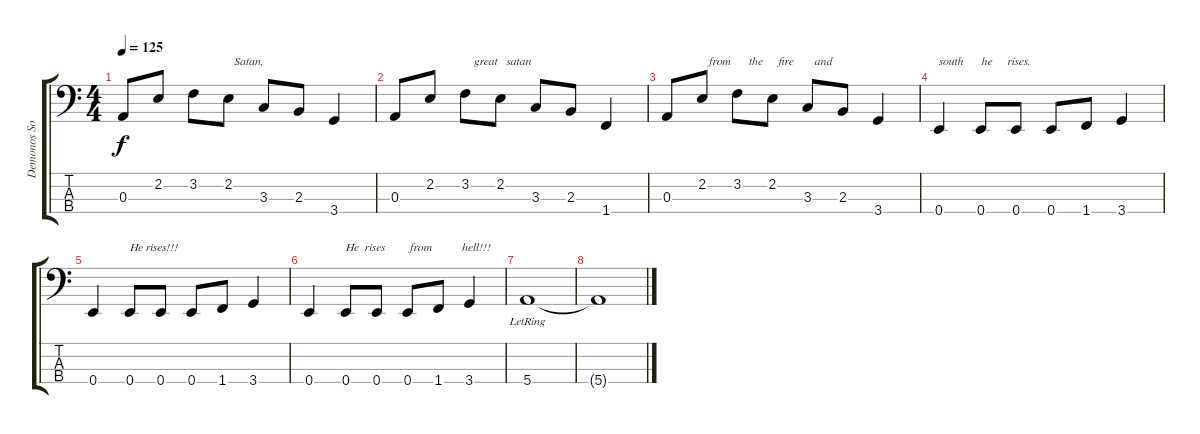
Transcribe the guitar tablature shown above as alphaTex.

\track ("Demonos Sova" "Demonos So") {instrument electricbassfinger}
\staff {score tabs}
\tuning (G2 D2 A1 E1) {hide}
\ts (4 4)
\tempo 125
\clef f4
\ks c
0.3.8{dy f} 2.2.8 3.2.8 2.2.8{txt "  Satan,"} 3.3.8 2.3.8 3.4.4 |
0.3.8 2.2.8 3.2.8{txt "   great   satan"} 2.2.8 3.3.8 2.3.8 1.4.4 |
0.3.8 2.2.8{txt "  from      the     fire       and"} 3.2.8 2.2.8 3.3.8 2.3.8 3.4.4 |
0.4.4{txt "south      he     rises."} 0.4.8 0.4.8 0.4.8 1.4.8 3.4.4 |
0.4.4 0.4.8{txt "He rises!!!"} 0.4.8 0.4.8 1.4.8 3.4.4 |
0.4.4 0.4.8{txt "He  rises        from          hell!!!"} 0.4.8 0.4.8 1.4.8 3.4.4 |
5.4{lr}.1 |
5.4{t}.1
